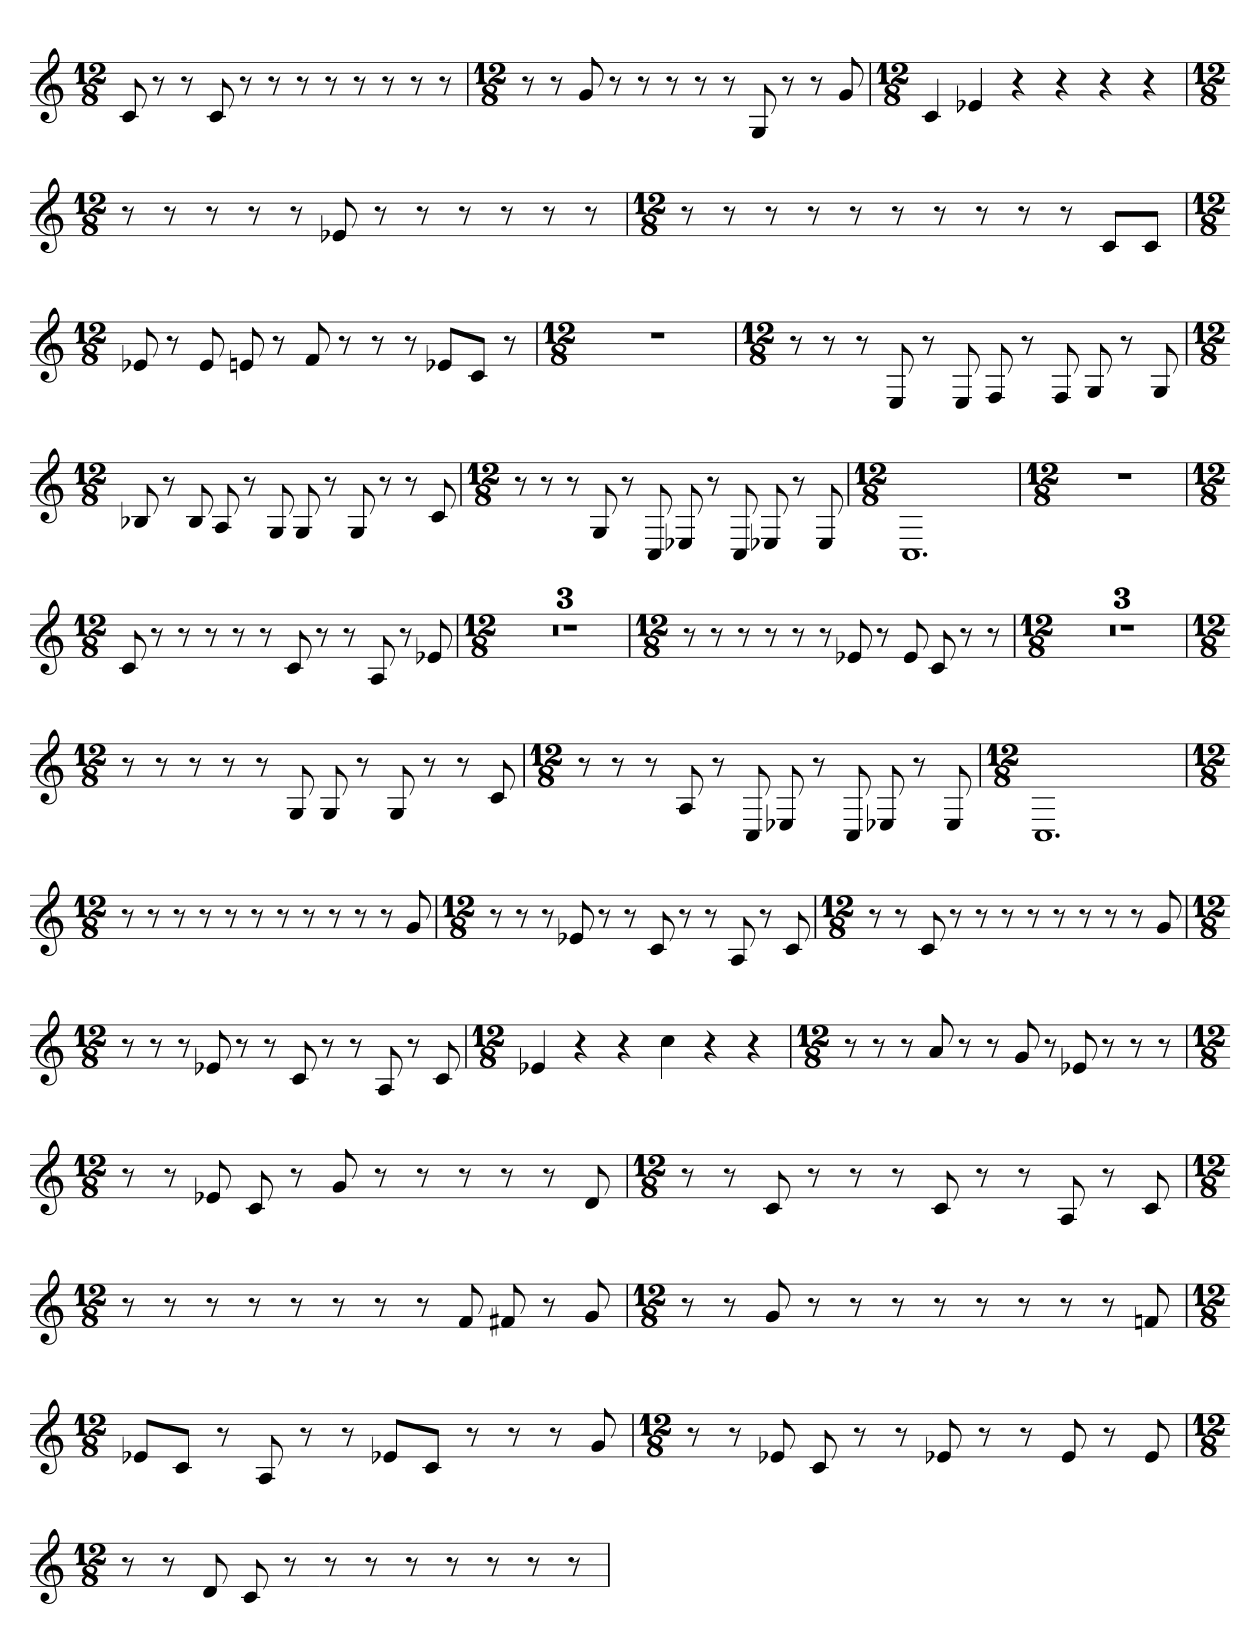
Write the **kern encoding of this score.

**kern
*part1
*staff1
*M12/8
=
8c
8r
8r
8c
8r
8r
8r
8r
8r
8r
8r
8r
=
*M12/8
8r
8r
8g
8r
8r
8r
8r
8r
8G
8r
8r
8g
=
*M12/8
4c
4e-X
4r
4r
4r
4r
=
*M12/8
8r
8r
8r
8r
8r
8e-X
8r
8r
8r
8r
8r
8r
=
*M12/8
8r
8r
8r
8r
8r
8r
8r
8r
8r
8r
8cL
8cJ
=
*M12/8
8e-X
8r
8e-
8en
8r
8f
8r
8r
8r
8e-XL
8cJ
8r
=
*M12/8
1.r
=
*M12/8
8r
8r
8r
8E
8r
8E
8F
8r
8F
8G
8r
8G
=
*M12/8
8B-X
8r
8B-
8A
8r
8G
8G
8r
8G
8r
8r
8c
=
*M12/8
8r
8r
8r
8G
8r
8C
8E-X
8r
8C
8E-X
8r
8E-
=
*M12/8
1.C
=
*M12/8
1.r
=
*M12/8
8c
8r
8r
8r
8r
8r
8c
8r
8r
8A
8r
8e-X
=
*M12/8
1.r
=
*M12/8
1.r
=
*M12/8
1.r
=
*M12/8
8r
8r
8r
8r
8r
8r
8e-X
8r
8e-
8c
8r
8r
=
*M12/8
1.r
=
*M12/8
1.r
=
*M12/8
1.r
=
*M12/8
8r
8r
8r
8r
8r
8G
8G
8r
8G
8r
8r
8c
=
*M12/8
8r
8r
8r
8A
8r
8C
8E-X
8r
8C
8E-X
8r
8E-
=
*M12/8
1.C
=
*M12/8
8r
8r
8r
8r
8r
8r
8r
8r
8r
8r
8r
8g
=
*M12/8
8r
8r
8r
8e-X
8r
8r
8c
8r
8r
8A
8r
8c
=
*M12/8
8r
8r
8c
8r
8r
8r
8r
8r
8r
8r
8r
8g
=
*M12/8
8r
8r
8r
8e-X
8r
8r
8c
8r
8r
8A
8r
8c
=
*M12/8
4e-X
4r
4r
4cc
4r
4r
=
*M12/8
8r
8r
8r
8a
8r
8r
8g
8r
8e-X
8r
8r
8r
=
*M12/8
8r
8r
8e-X
8c
8r
8g
8r
8r
8r
8r
8r
8d
=
*M12/8
8r
8r
8c
8r
8r
8r
8c
8r
8r
8A
8r
8c
=
*M12/8
8r
8r
8r
8r
8r
8r
8r
8r
8f
8f#X
8r
8g
=
*M12/8
8r
8r
8g
8r
8r
8r
8r
8r
8r
8r
8r
8fn
=
*M12/8
8e-XL
8cJ
8r
8A
8r
8r
8e-XL
8cJ
8r
8r
8r
8g
=
*M12/8
8r
8r
8e-X
8c
8r
8r
8e-X
8r
8r
8e-
8r
8e-
=
*M12/8
8r
8r
8d
8c
8r
8r
8r
8r
8r
8r
8r
8r
=
*-
